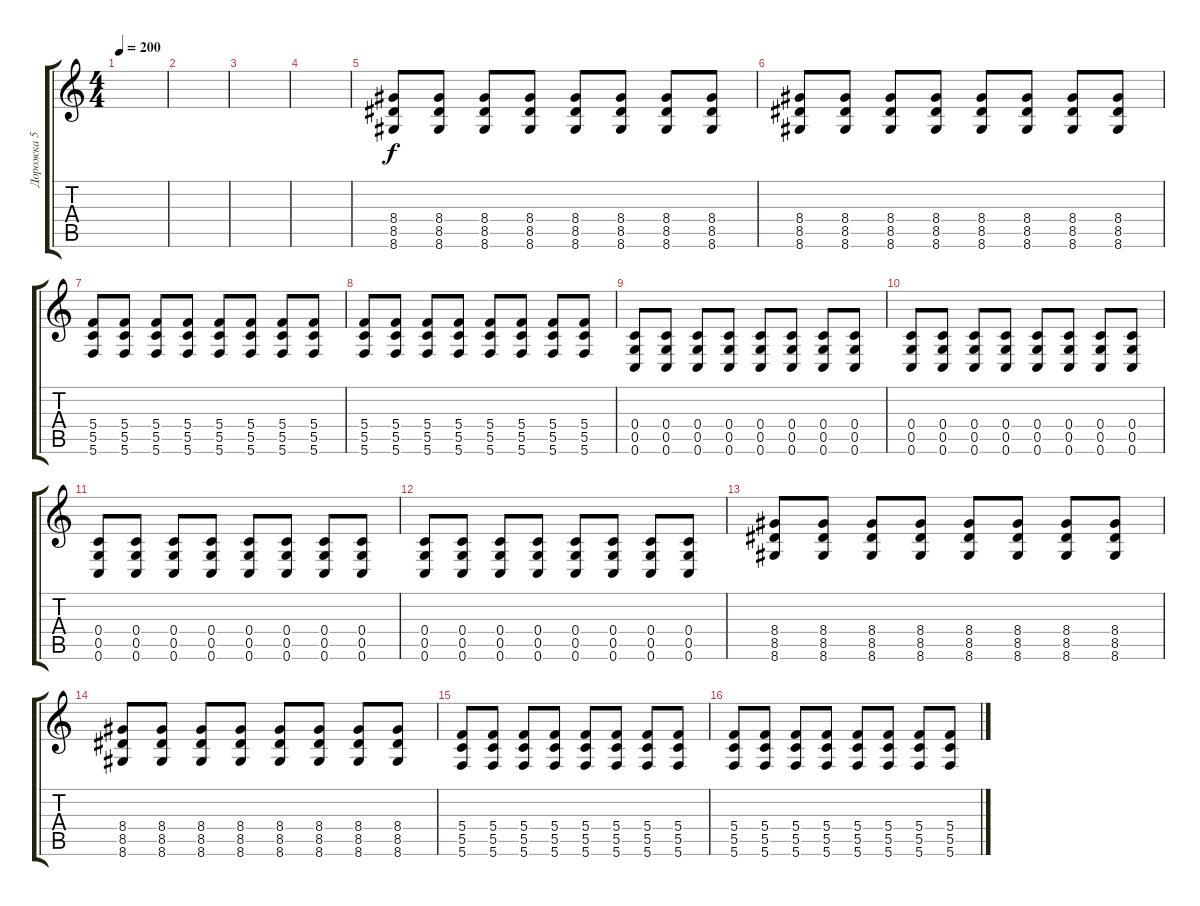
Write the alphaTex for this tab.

\track ("Дорожка 5" "Дорожка 5") {instrument overdrivenguitar}
\staff {score tabs}
\tuning (D4 A3 F3 C3 G2 C2) {hide}
\ts (4 4)
\tempo 200
\clef g2
\ks c
|
|
|
|
(8.4 8.5 8.6).8 (8.4 8.5 8.6).8 (8.4 8.5 8.6).8 (8.4 8.5 8.6).8 (8.4 8.5 8.6).8 (8.4 8.5 8.6).8 (8.4 8.5 8.6).8 (8.4 8.5 8.6).8 |
(8.4 8.5 8.6).8 (8.4 8.5 8.6).8 (8.4 8.5 8.6).8 (8.4 8.5 8.6).8 (8.4 8.5 8.6).8 (8.4 8.5 8.6).8 (8.4 8.5 8.6).8 (8.4 8.5 8.6).8 |
(5.4 5.5 5.6).8 (5.4 5.5 5.6).8 (5.4 5.5 5.6).8 (5.4 5.5 5.6).8 (5.4 5.5 5.6).8 (5.4 5.5 5.6).8 (5.4 5.5 5.6).8 (5.4 5.5 5.6).8 |
(5.4 5.5 5.6).8 (5.4 5.5 5.6).8 (5.4 5.5 5.6).8 (5.4 5.5 5.6).8 (5.4 5.5 5.6).8 (5.4 5.5 5.6).8 (5.4 5.5 5.6).8 (5.4 5.5 5.6).8 |
(0.4 0.5 0.6).8 (0.4 0.5 0.6).8 (0.4 0.5 0.6).8 (0.4 0.5 0.6).8 (0.4 0.5 0.6).8 (0.4 0.5 0.6).8 (0.4 0.5 0.6).8 (0.4 0.5 0.6).8 |
(0.4 0.5 0.6).8 (0.4 0.5 0.6).8 (0.4 0.5 0.6).8 (0.4 0.5 0.6).8 (0.4 0.5 0.6).8 (0.4 0.5 0.6).8 (0.4 0.5 0.6).8 (0.4 0.5 0.6).8 |
(0.4 0.5 0.6).8 (0.4 0.5 0.6).8 (0.4 0.5 0.6).8 (0.4 0.5 0.6).8 (0.4 0.5 0.6).8 (0.4 0.5 0.6).8 (0.4 0.5 0.6).8 (0.4 0.5 0.6).8 |
(0.4 0.5 0.6).8 (0.4 0.5 0.6).8 (0.4 0.5 0.6).8 (0.4 0.5 0.6).8 (0.4 0.5 0.6).8 (0.4 0.5 0.6).8 (0.4 0.5 0.6).8 (0.4 0.5 0.6).8 |
(8.4 8.5 8.6).8 (8.4 8.5 8.6).8 (8.4 8.5 8.6).8 (8.4 8.5 8.6).8 (8.4 8.5 8.6).8 (8.4 8.5 8.6).8 (8.4 8.5 8.6).8 (8.4 8.5 8.6).8 |
(8.4 8.5 8.6).8 (8.4 8.5 8.6).8 (8.4 8.5 8.6).8 (8.4 8.5 8.6).8 (8.4 8.5 8.6).8 (8.4 8.5 8.6).8 (8.4 8.5 8.6).8 (8.4 8.5 8.6).8 |
(5.4 5.5 5.6).8 (5.4 5.5 5.6).8 (5.4 5.5 5.6).8 (5.4 5.5 5.6).8 (5.4 5.5 5.6).8 (5.4 5.5 5.6).8 (5.4 5.5 5.6).8 (5.4 5.5 5.6).8 |
(5.4 5.5 5.6).8 (5.4 5.5 5.6).8 (5.4 5.5 5.6).8 (5.4 5.5 5.6).8 (5.4 5.5 5.6).8 (5.4 5.5 5.6).8 (5.4 5.5 5.6).8 (5.4 5.5 5.6).8
